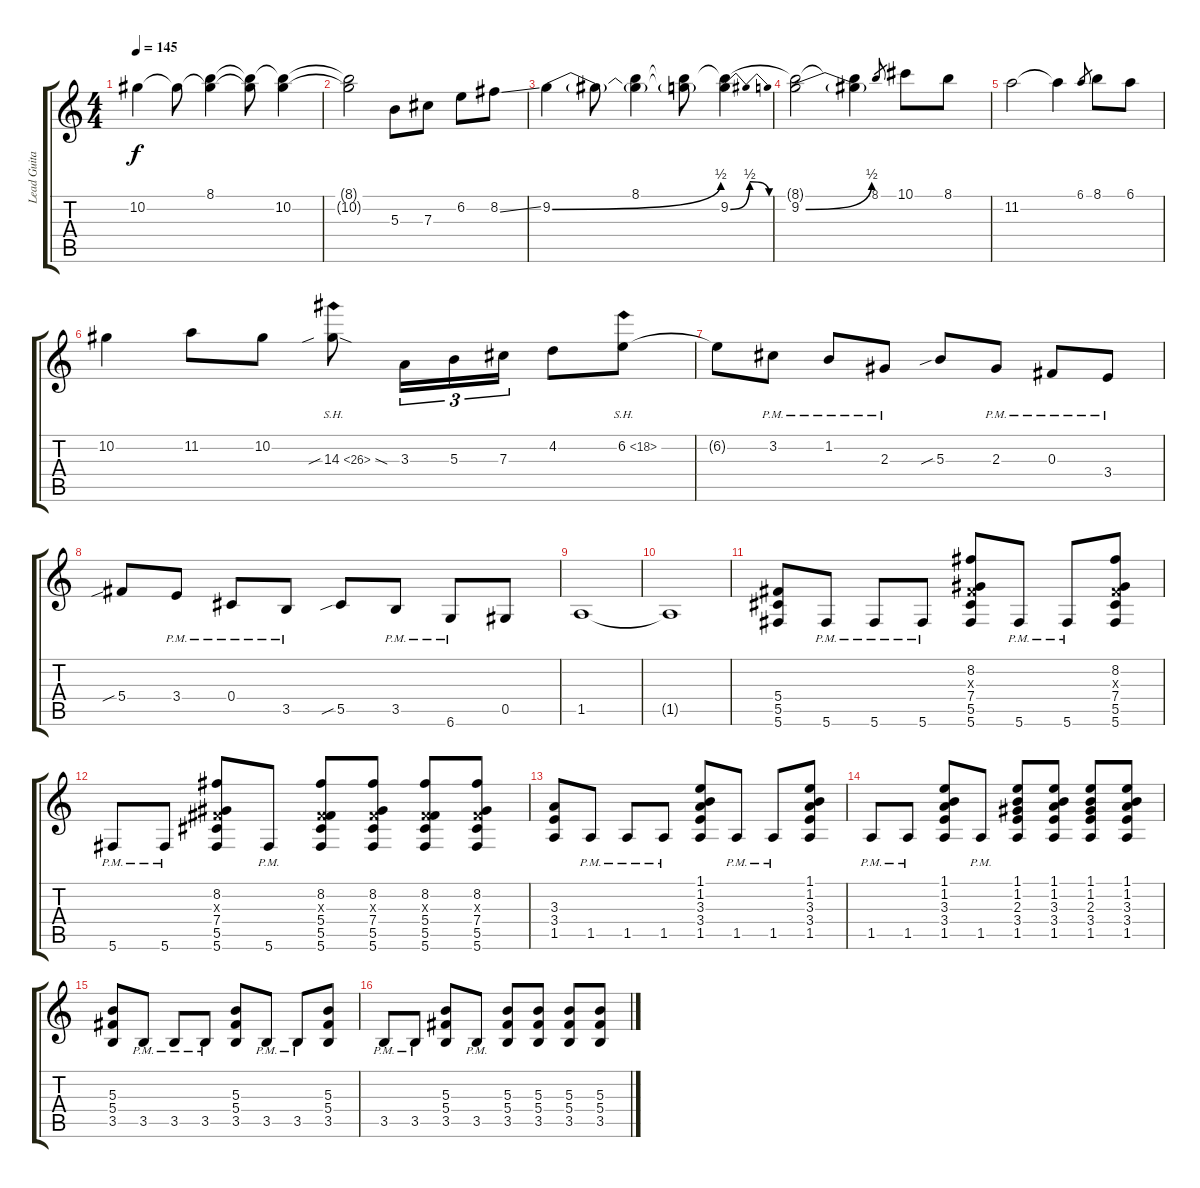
\track ("Lead Guitar" "Lead Guita") {instrument distortionguitar}
\staff {score tabs}
\tuning (Eb4 Bb3 Gb3 Db3 Ab2 Db2) {hide}
\ts (4 4)
\tempo 145
\clef g2
\ks c
10.2.4{dy f} 10.2{t}.8 (8.1 10.2{t}).4 (8.1{t} 10.2{t}).8 (8.1{t} 10.2).4 |
(8.1{t} 10.2{t}).2 5.3.8 7.3.8 6.2.8 8.2{ss}.8 |
9.2{be (bend 0 0 60 2)}.4 9.2{t}.8 (8.1 9.2{t}).4 (8.1{t} 9.2{t}).8 (8.1{t} 9.2{be (bendrelease 0 0 15 2 30 2 60 0)}).4 |
(8.1{t} 9.2{be (bend 0 0 60 2)}).2 (8.1{t} 9.2{t}).4 8.1.8{gr} 10.1.8 8.1.8 |
11.2.2 11.2{t}.4 6.1.8{gr} 8.1.8 6.1.8 |
10.2.4 11.2.8 10.2.8 14.3{sh 12 sib sod}.8 3.3.16{tu (3 2)} 5.3.16{tu (3 2)} 7.3.16{tu (3 2)} 4.2.8 6.2{sh 12}.8 |
6.2{t}.8 3.2{pm}.8 1.2{pm}.8 2.3{pm}.8 5.3{sib}.8 2.3{pm}.8 0.3{pm}.8 3.4{pm}.8 |
5.4{sib}.8 3.4{pm}.8 0.4{pm}.8 3.5{pm}.8 5.5{sib}.8 3.5{pm}.8 6.6{pm}.8 0.5.8 |
1.5.1 |
1.5{t}.1 |
(5.4 5.5 5.6).8 5.6{pm}.8 5.6{pm}.8 5.6{pm}.8 (8.2 0.3{x} 7.4 5.5 5.6).8 5.6{pm}.8 5.6{pm}.8 (8.2 0.3{x} 7.4 5.5 5.6).8 |
5.6{pm}.8 5.6{pm}.8 (8.2 0.3{x} 7.4 5.5 5.6).8 5.6{pm}.8 (8.2 0.3{x} 5.4 5.5 5.6).8 (8.2 0.3{x} 7.4 5.5 5.6).8 (8.2 0.3{x} 5.4 5.5 5.6).8 (8.2 0.3{x} 7.4 5.5 5.6).8 |
(3.3 3.4 1.5).8 1.5{pm}.8 1.5{pm}.8 1.5{pm}.8 (1.1 1.2 3.3 3.4 1.5).8 1.5{pm}.8 1.5{pm}.8 (1.1 1.2 3.3 3.4 1.5).8 |
1.5{pm}.8 1.5{pm}.8 (1.1 1.2 3.3 3.4 1.5).8 1.5{pm}.8 (1.1 1.2 2.3 3.4 1.5).8 (1.1 1.2 3.3 3.4 1.5).8 (1.1 1.2 2.3 3.4 1.5).8 (1.1 1.2 3.3 3.4 1.5).8 |
(5.3 5.4 3.5).8 3.5{pm}.8 3.5{pm}.8 3.5{pm}.8 (5.3 5.4 3.5).8 3.5{pm}.8 3.5{pm}.8 (5.3 5.4 3.5).8 |
3.5{pm}.8 3.5{pm}.8 (5.3 5.4 3.5).8 3.5{pm}.8 (5.3 5.4 3.5).8 (5.3 5.4 3.5).8 (5.3 5.4 3.5).8 (5.3 5.4 3.5).8
